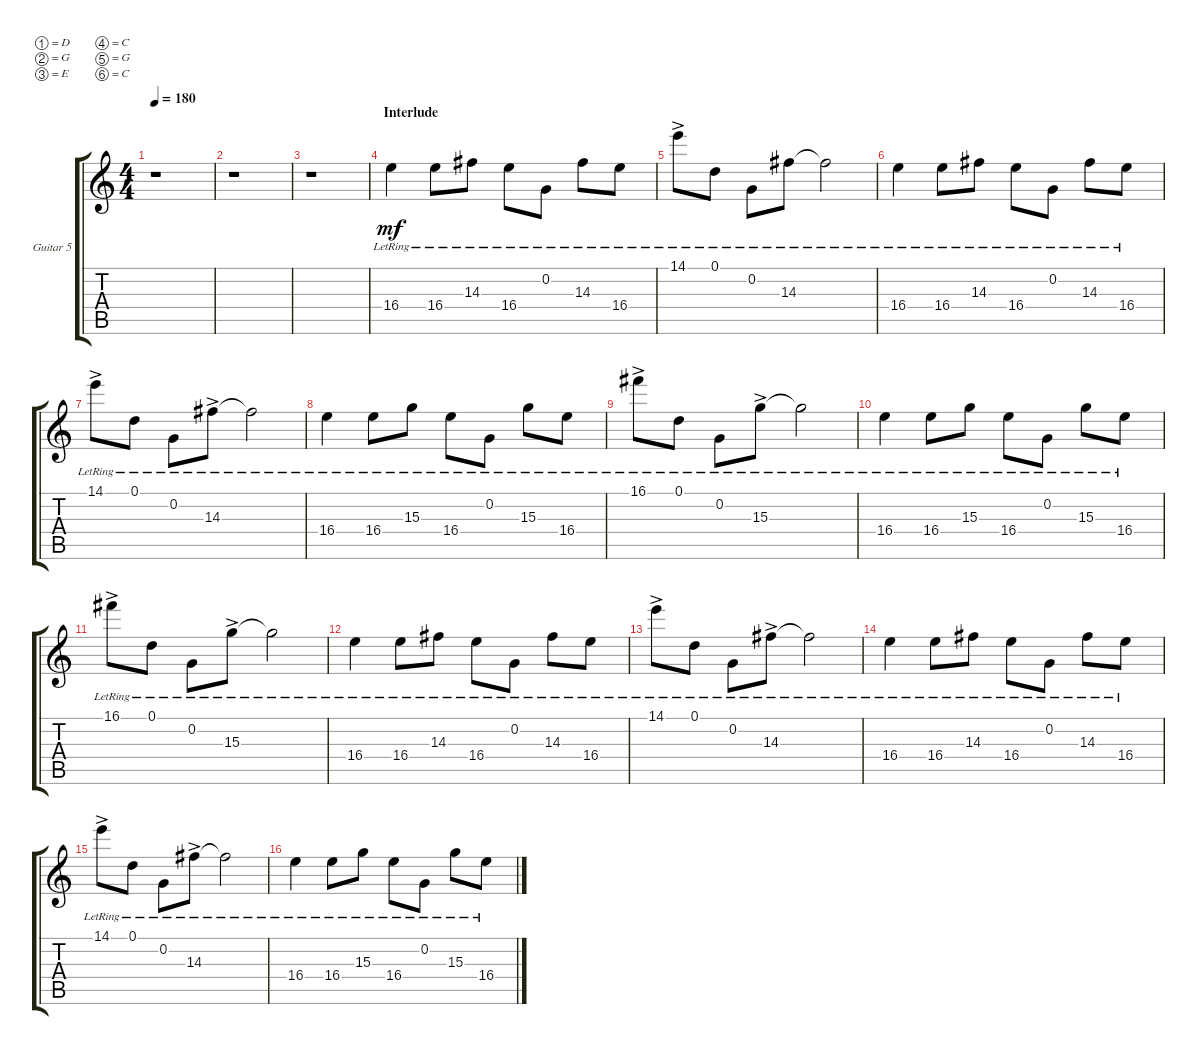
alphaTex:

\bracketExtendMode groupsimilarinstruments
\firstSystemTrackNameOrientation horizontal
\otherSystemsTrackNameOrientation horizontal
\track ("Delay Guitar 1" "Guitar 5") {instrument distortionguitar}
\staff {score tabs}
\tuning (D4 G3 E3 C3 G2 C2)
\ts (4 4)
\tempo 180
\clef g2
\scale
0.333333
\ks c
r.1{dy mf} |
\scale
0.333333 r.1 |
\scale
0.333333 r.1 |
\section ("" "Interlude")
\scale
0.333333 16.4{lr}.4 16.4{lr}.8 14.3{lr}.8 16.4{lr}.8 0.2{lr}.8 14.3{lr}.8 16.4{lr}.8 |
\scale
0.333333 14.1{ac lr}.8 0.1{lr}.8 0.2{lr}.8 14.3{lr}.8 14.3{lr t}.2 |
\scale
0.333333 16.4{lr}.4 16.4{lr}.8 14.3{lr}.8 16.4{lr}.8 0.2{lr}.8 14.3{lr}.8 16.4{lr}.8 |
\scale
0.333333 14.1{ac lr}.8 0.1{lr}.8 0.2{lr}.8 14.3{ac lr}.8 14.3{lr t}.2 |
\scale
0.333333 16.4{lr}.4 16.4{lr}.8 15.3{lr}.8 16.4{lr}.8 0.2{lr}.8 15.3{lr}.8 16.4{lr}.8 |
\scale
0.333333 16.1{ac lr}.8 0.1{lr}.8 0.2{lr}.8 15.3{ac lr}.8 15.3{lr t}.2 |
\scale
0.333333 16.4{lr}.4 16.4{lr}.8 15.3{lr}.8 16.4{lr}.8 0.2{lr}.8 15.3{lr}.8 16.4{lr}.8 |
\scale
0.333333 16.1{ac lr}.8 0.1{lr}.8 0.2{lr}.8 15.3{ac lr}.8 15.3{lr t}.2 |
\scale
0.333333 16.4{lr}.4 16.4{lr}.8 14.3{lr}.8 16.4{lr}.8 0.2{lr}.8 14.3{lr}.8 16.4{lr}.8 |
\scale
0.333333 14.1{ac lr}.8 0.1{lr}.8 0.2{lr}.8 14.3{ac lr}.8 14.3{lr t}.2 |
\scale
0.333333 16.4{lr}.4 16.4{lr}.8 14.3{lr}.8 16.4{lr}.8 0.2{lr}.8 14.3{lr}.8 16.4{lr}.8 |
\scale
0.333333 14.1{ac lr}.8 0.1{lr}.8 0.2{lr}.8 14.3{ac lr}.8 14.3{lr t}.2 |
\scale
0.333333 16.4{lr}.4 16.4{lr}.8 15.3{lr}.8 16.4{lr}.8 0.2{lr}.8 15.3{lr}.8 16.4{lr}.8
